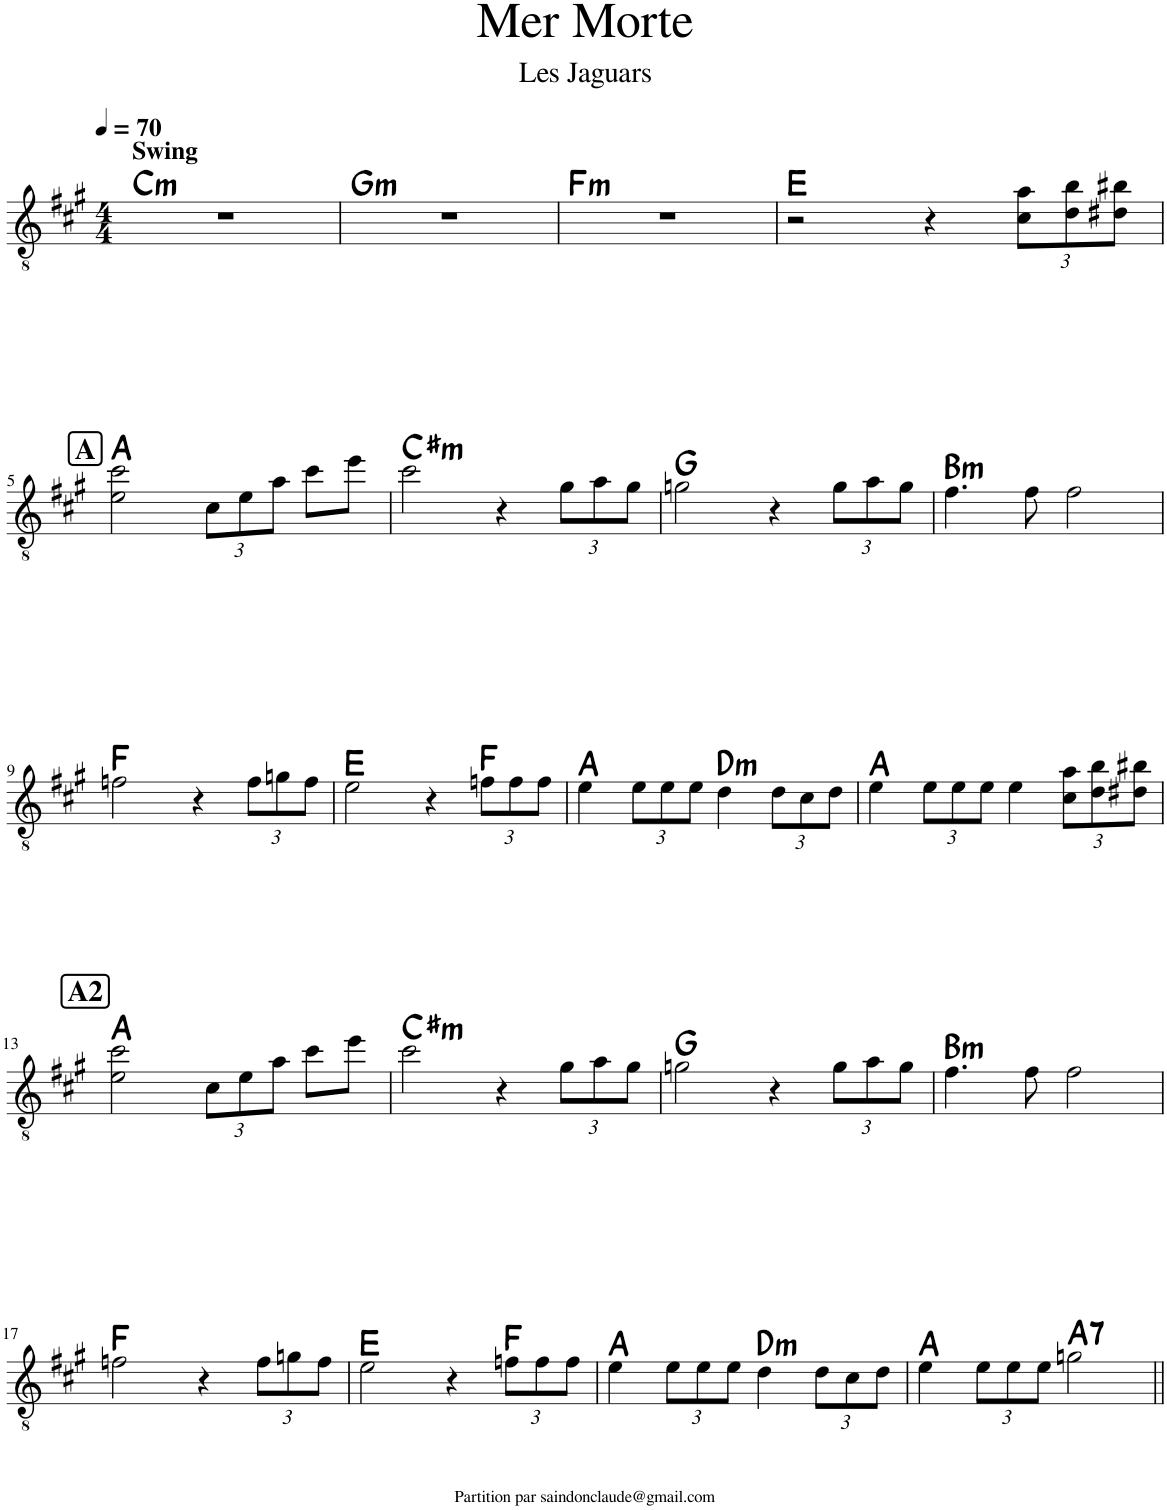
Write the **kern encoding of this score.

**kern	**harte
*part1	*part1
*staff1	*
*I"Classical Guitar	*
*I'Guit.	*
*clefGv2	*
*k[f#c#g#]	*
*M4/4	*
*MM70	*
=1	=1
!LO:TX:a:B:t=Swing	!LO:H:kt=m
1r	C:min
=2	=2
!	!LO:H:kt=m
1r	G:min
=3	=3
!	!LO:H:kt=m
1r	F:min
=4	=4
2r	E:maj
4r	.
*Xbrackettup	*
12c#\ 12a\L	.
12d\ 12b\	.
12d#X\ 12b#X\J	.
!!LO:LB:g=z
!!LO:REH:place=s1:a:B:rj:fs=14:t=A
=5	=5
2e\ 2cc#\	A:maj
12c#\L	.
12e\	.
12a\J	.
8cc#\L	.
8ee\J	.
=6	=6
!	!LO:H:kt=m
2cc#\	C#:min
4r	.
12g#\L	.
12a\	.
12g#\J	.
=7	=7
2gn\	G:maj
4r	.
12g\L	.
12a\	.
12g\J	.
=8	=8
!	!LO:H:kt=m
4.f#\	B:min
8f#\	.
2f#\	.
!!LO:LB:g=z
=9	=9
2fn\	F:maj
4r	.
12f\L	.
12gn\	.
12f\J	.
=10	=10
2e\	E:maj
4r	.
12fn\L	F:maj
12f\	.
12f\J	.
=11	=11
4e\	A:maj
12e\L	.
12e\	.
12e\J	.
!	!LO:H:kt=m
4d\	D:min
12d\L	.
12c#\	.
12d\J	.
=12	=12
4e\	A:maj
12e\L	.
12e\	.
12e\J	.
4e\	.
12c#\ 12a\L	.
12d\ 12b\	.
12d#X\ 12b#X\J	.
!!LO:LB:g=z
!!LO:REH:place=s1:a:B:rj:fs=14:t=A2
=13	=13
2e\ 2cc#\	A:maj
12c#\L	.
12e\	.
12a\J	.
8cc#\L	.
8ee\J	.
=14	=14
!	!LO:H:kt=m
2cc#\	C#:min
4r	.
12g#\L	.
12a\	.
12g#\J	.
=15	=15
2gn\	G:maj
4r	.
12g\L	.
12a\	.
12g\J	.
=16	=16
!	!LO:H:kt=m
4.f#\	B:min
8f#\	.
2f#\	.
!!LO:LB:g=z
=17	=17
2fn\	F:maj
4r	.
12f\L	.
12gn\	.
12f\J	.
=18	=18
2e\	E:maj
4r	.
12fn\L	F:maj
12f\	.
12f\J	.
=19	=19
4e\	A:maj
12e\L	.
12e\	.
12e\J	.
!	!LO:H:kt=m
4d\	D:min
12d\L	.
12c#\	.
12d\J	.
=20	=20
4e\	A:maj
12e\L	.
12e\	.
12e\J	.
!	!LO:H:kt=7
2gn\	A:7
=||	=||
*-	*-
